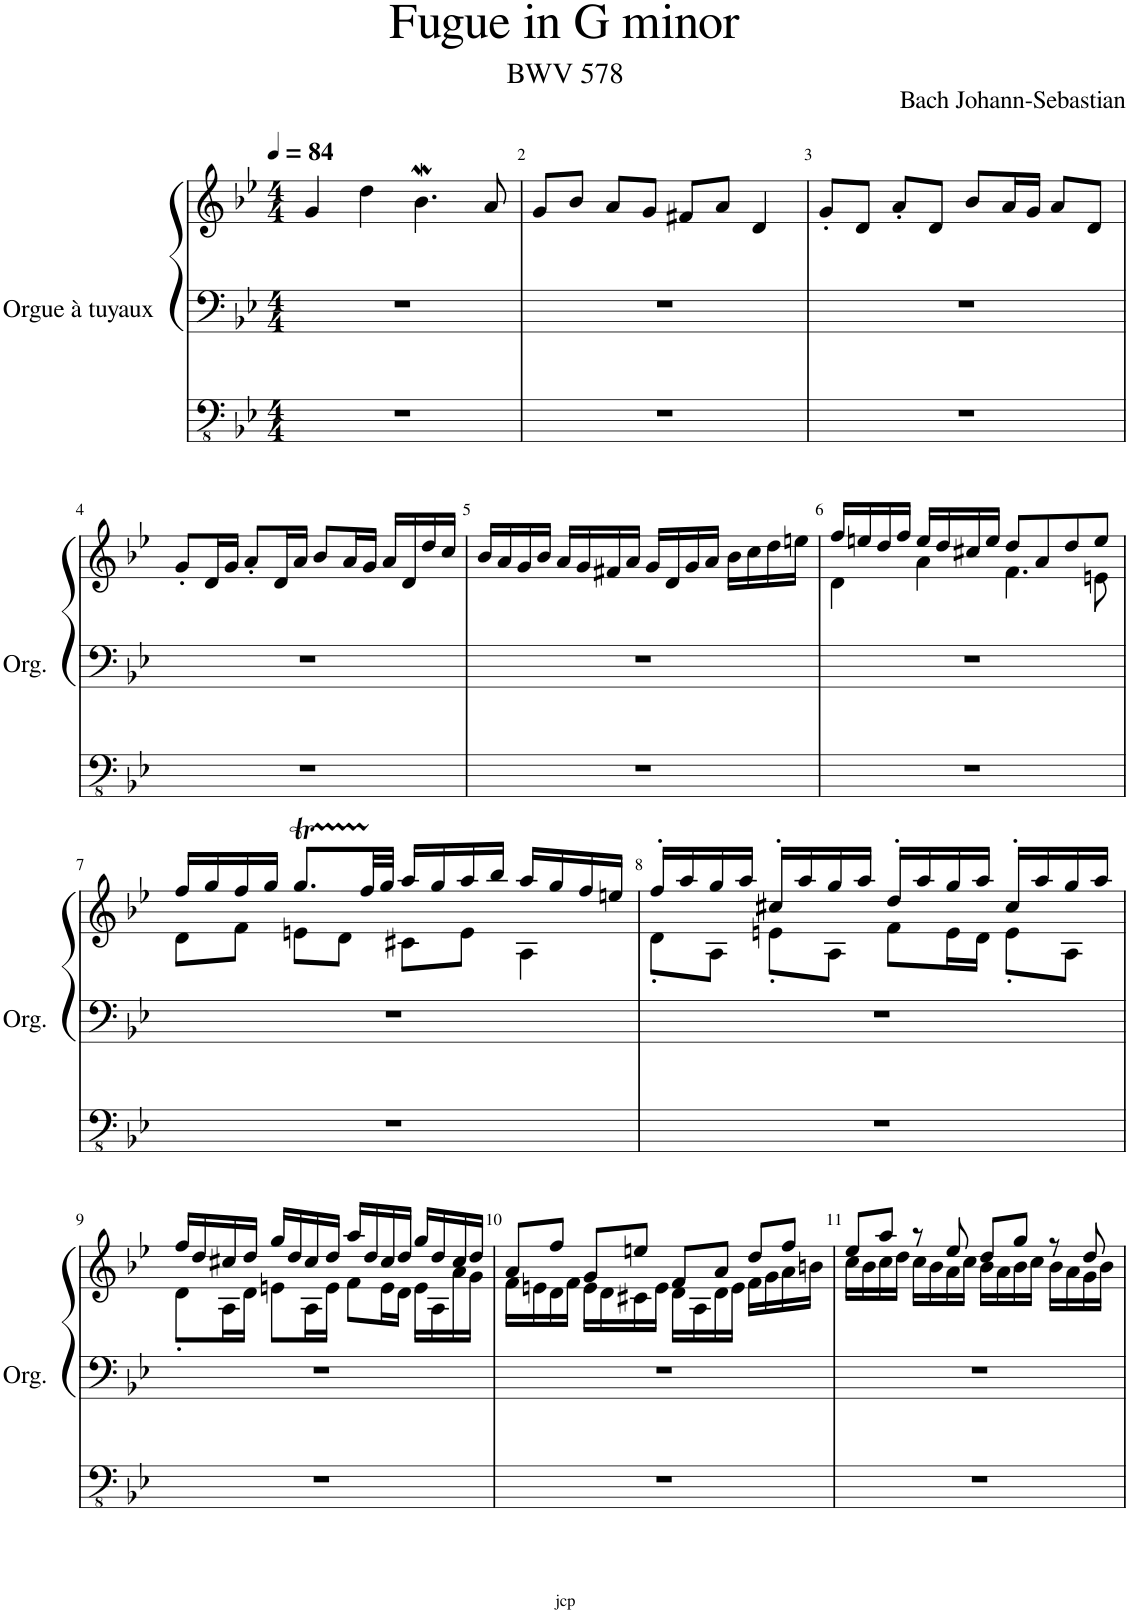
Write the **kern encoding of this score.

**kern	**kern	**kern
*part1	*part1	*part1
*staff3	*staff2	*staff1
*I"Orgue à tuyaux	*	*
*I'Org.	*	*
*clefFv4	*clefF4	*clefG2
*k[b-e-]	*k[b-e-]	*k[b-e-]
*M4/4	*M4/4	*M4/4
*MM84	*MM84	*MM84
=1	=1	=1
1r	1r	4g/
.	.	4dd\
.	.	4.b-w\
.	.	8a/
=2	=2	=2
1r	1r	8g/L
.	.	8b-/J
.	.	8a/L
.	.	8g/J
.	.	8f#X/L
.	.	8a/J
.	.	4d/
=3	=3	=3
1r	1r	8g'/L
.	.	8d/J
.	.	8a'/L
.	.	8d/J
.	.	8b-/L
.	.	16a/L
.	.	16g/JJ
.	.	8a/L
.	.	8d/J
!!LO:LB:g=z
=4	=4	=4
1r	1r	8g'/L
.	.	16d/L
.	.	16g/JJ
.	.	8a'/L
.	.	16d/L
.	.	16a/JJ
.	.	8b-/L
.	.	16a/L
.	.	16g/JJ
.	.	16a/LL
.	.	16d/
.	.	16dd/
.	.	16cc/JJ
=5	=5	=5
1r	1r	16b-/LL
.	.	16a/
.	.	16g/
.	.	16b-/JJ
.	.	16a/LL
.	.	16g/
.	.	16f#X/
.	.	16a/JJ
.	.	16g/LL
.	.	16d/
.	.	16g/
.	.	16a/JJ
.	.	16b-\LL
.	.	16cc\
.	.	16dd\
.	.	16een\JJ
=6	=6	=6
*	*	*^
1r	1r	16ff/LL	4d\
.	.	16een/	.
.	.	16dd/	.
.	.	16ff/JJ	.
.	.	16ee/LL	4a\
.	.	16dd/	.
.	.	16cc#X/	.
.	.	16ee/JJ	.
.	.	8dd/L	4.f\
.	.	8a/	.
.	.	8dd/	.
.	.	8ee/J	8en\
!!LO:LB:g=z	!!
=7	=7	=7	=7
1r	1r	16ff/LL	8d\L
.	.	16gg/	.
.	.	16ff/	8f\J
.	.	16gg/JJ	.
.	.	8.ggT/L	8en\L
.	.	.	8d\J
.	.	32ffTTT/LL	.
.	.	32gg/JJJ	.
.	.	16aa/LL	8c#X\L
.	.	16gg/	.
.	.	16aa/	8e\J
.	.	16bb-/JJ	.
.	.	16aa/LL	4A\
.	.	16gg/	.
.	.	16ff/	.
.	.	16een/JJ	.
=8	=8	=8	=8
1r	1r	16ff'/LL	8d'\L
.	.	16aa/	.
.	.	16gg/	8A\J
.	.	16aa/JJ	.
.	.	16cc#X'/LL	8en'\L
.	.	16aa/	.
.	.	16gg/	8A\J
.	.	16aa/JJ	.
.	.	16dd'/LL	8f\L
.	.	16aa/	.
.	.	16gg/	16e\L
.	.	16aa/JJ	16d\JJ
.	.	16cc#'/LL	8e'\L
.	.	16aa/	.
.	.	16gg/	8A\J
.	.	16aa/JJ	.
!!LO:LB:g=z	!!
=9	=9	=9	=9
1r	1r	16ff/LL	8d'\L
.	.	16dd/	.
.	.	16cc#X/	16A\L
.	.	16dd/JJ	16d\JJ
.	.	16gg/LL	8en\L
.	.	16dd/	.
.	.	16cc#/	16A\L
.	.	16dd/JJ	16e\JJ
.	.	16aa/LL	8f\L
.	.	16dd/	.
.	.	16cc#/	16e\L
.	.	16dd/JJ	16d\JJ
.	.	16gg/LL	16e\LL
.	.	16dd/	16A\
.	.	16cc#/	16a\
.	.	16dd/JJ	16g\JJ
=10	=10	=10	=10
1r	1r	8a/L	16f\LL
.	.	.	16en\
.	.	8ff/J	16d\
.	.	.	16f\JJ
.	.	8g/L	16e\LL
.	.	.	16d\
.	.	8een/J	16c#X\
.	.	.	16e\JJ
.	.	8f/L	16d\LL
.	.	.	16A\
.	.	8a/J	16d\
.	.	.	16e\JJ
.	.	8dd/L	16f\LL
.	.	.	16g\
.	.	8ff/J	16a\
.	.	.	16bn\JJ
=11	=11	=11	=11
1r	1r	8ee-/L	16cc\LL
.	.	.	16b-\
.	.	8aa/J	16cc\
.	.	.	16dd\JJ
.	.	8r	16cc\LL
.	.	.	16b-\
.	.	8ee-/	16a\
.	.	.	16cc\JJ
.	.	8dd/L	16b-\LL
.	.	.	16a\
.	.	8gg/J	16b-\
.	.	.	16cc\JJ
.	.	8r	16b-\LL
.	.	.	16a\
.	.	8dd/	16g\
.	.	.	16b-\JJ
*	*	*v	*v
=	=	=
*-	*-	*-
